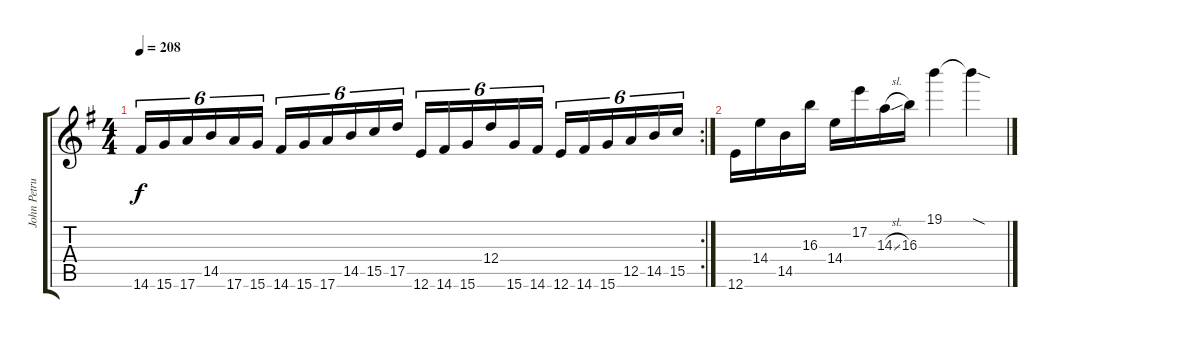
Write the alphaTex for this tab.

\track ("John Petrucci" "John Petru") {instrument distortionguitar}
\staff {score tabs}
\tuning (E4 B3 G3 D3 A2 E2) {hide}
\rc 2
\ts (4 4)
\tempo 208
\clef g2
\ks g
14.6.16{tu (6 4) dy f} 15.6.16{tu (6 4)} 17.6.16{tu (6 4)} 14.5.16{tu (6 4)} 17.6.16{tu (6 4)} 15.6.16{tu (6 4)} 14.6.16{tu (6 4)} 15.6.16{tu (6 4)} 17.6.16{tu (6 4)} 14.5.16{tu (6 4)} 15.5.16{tu (6 4)} 17.5.16{tu (6 4)} 12.6.16{tu (6 4)} 14.6.16{tu (6 4)} 15.6.16{tu (6 4)} 12.4.16{tu (6 4)} 15.6.16{tu (6 4)} 14.6.16{tu (6 4)} 12.6.16{tu (6 4)} 14.6.16{tu (6 4)} 15.6.16{tu (6 4)} 12.5.16{tu (6 4)} 14.5.16{tu (6 4)} 15.5.16{tu (6 4)} |
12.6.16 14.4.16 14.5.16 16.3.16 14.4.16 17.2.16 14.3{sl}.16 16.3.16 19.1.4 19.1{sod t}.4
